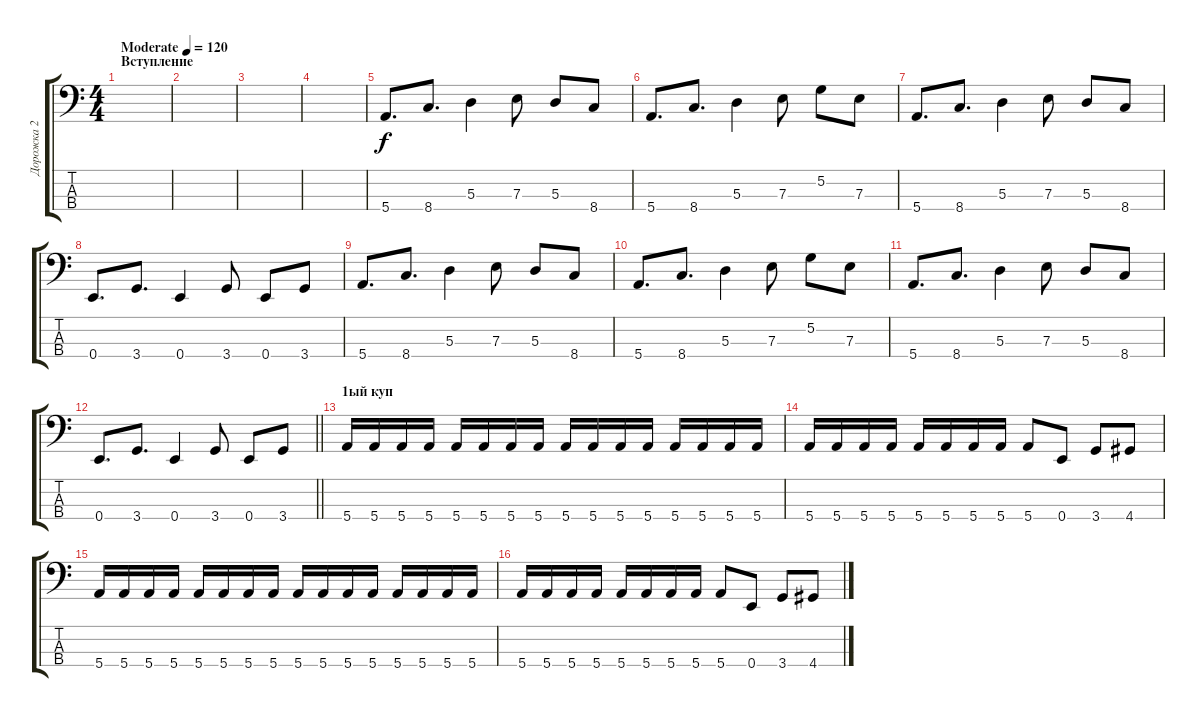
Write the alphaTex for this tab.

\track ("Дорожка 2" "Дорожка 2") {instrument electricbasspick}
\staff {score tabs}
\tuning (G2 D2 A1 E1) {hide}
\ts (4 4)
\section ("" "Вступление")
\tempo (120 "Moderate")
\clef f4
\ks c
|
|
|
|
5.4.8{d} 8.4.8{d} 5.3.4 7.3.8 5.3.8 8.4.8 |
5.4.8{d} 8.4.8{d} 5.3.4 7.3.8 5.2.8 7.3.8 |
5.4.8{d} 8.4.8{d} 5.3.4 7.3.8 5.3.8 8.4.8 |
0.4.8{d} 3.4.8{d} 0.4.4 3.4.8 0.4.8 3.4.8 |
5.4.8{d} 8.4.8{d} 5.3.4 7.3.8 5.3.8 8.4.8 |
5.4.8{d} 8.4.8{d} 5.3.4 7.3.8 5.2.8 7.3.8 |
5.4.8{d} 8.4.8{d} 5.3.4 7.3.8 5.3.8 8.4.8 |
\barLineRight lightlight
0.4.8{d} 3.4.8{d} 0.4.4 3.4.8 0.4.8 3.4.8 |
\section ("" "1ый куп")
5.4.16 5.4.16 5.4.16 5.4.16 5.4.16 5.4.16 5.4.16 5.4.16 5.4.16 5.4.16 5.4.16 5.4.16 5.4.16 5.4.16 5.4.16 5.4.16 |
5.4.16 5.4.16 5.4.16 5.4.16 5.4.16 5.4.16 5.4.16 5.4.16 5.4.8 0.4.8 3.4.8 4.4.8 |
5.4.16 5.4.16 5.4.16 5.4.16 5.4.16 5.4.16 5.4.16 5.4.16 5.4.16 5.4.16 5.4.16 5.4.16 5.4.16 5.4.16 5.4.16 5.4.16 |
5.4.16 5.4.16 5.4.16 5.4.16 5.4.16 5.4.16 5.4.16 5.4.16 5.4.8 0.4.8 3.4.8 4.4.8
